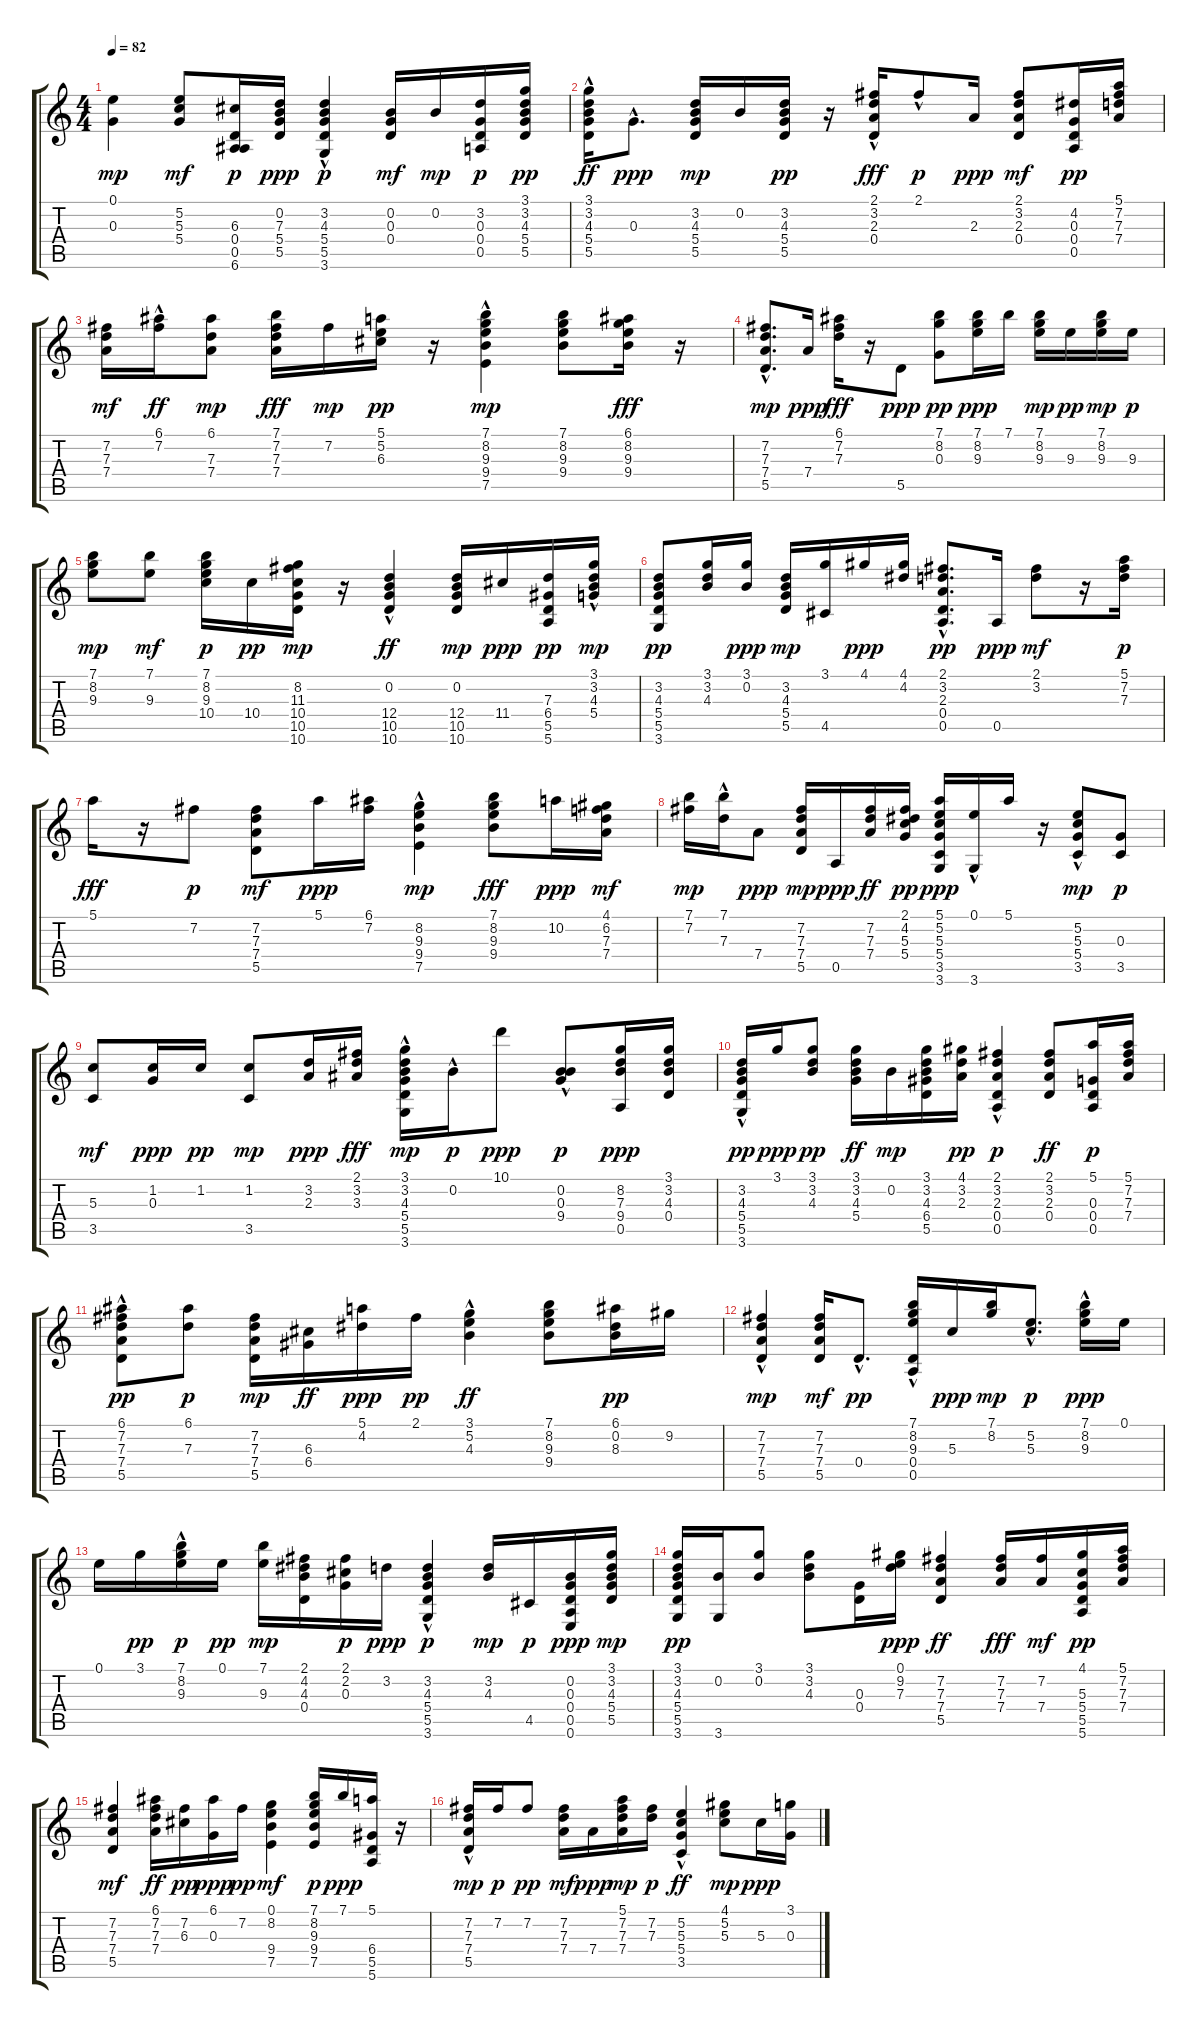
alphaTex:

\track "" {instrument acousticguitarsteel}
\staff {score tabs}
\tuning (E4 B3 G3 D3 A2 E2) {hide}
\ts (4 4)
\tempo 82
\clef g2
\ks c
(0.1 0.3).4{dy mp} (5.2 5.3 5.4).8{dy mf} (6.3 0.4 0.5 6.6).16{dy p} (0.2 7.3 5.4 5.5).16{dy ppp} (3.2 4.3 5.4 5.5 3.6{hac}).4{dy p} (0.2 0.3 0.4).16{dy mf} 0.2.16{dy mp} (3.2 0.3 0.4 0.5).16{dy p} (3.1 3.2 4.3 5.4 5.5).16{dy pp} |
(3.1{hac} 3.2 4.3 5.4 5.5).16{dy ff} 0.3{hac}.8{d dy ppp} (3.2 4.3 5.4 5.5).16{dy mp} 0.2.16 (3.2 4.3 5.4 5.5).16{dy pp} r.16 (2.1 3.2 2.3{hac} 0.4).16{dy fff} 2.1{hac}.8{dy p} 2.3.16{dy ppp} (2.1 3.2 2.3 0.4).8{dy mf} (4.2 0.3 0.4 0.5).16{dy pp} (5.1 7.2 7.3 7.4).16 |
(7.2 7.3 7.4).16{dy mf} (6.1 7.2{hac}).16{dy ff} (6.1 7.3 7.4).8{dy mp} (7.1 7.2 7.3 7.4).16{dy fff} 7.2.16{dy mp} (5.1 5.2 6.3).16{dy pp} r.16 (7.1{hac} 8.2 9.3 9.4 7.5{hac}).4{dy mp} (7.1 8.2 9.3 9.4).8 (6.1 8.2 9.3 9.4).16{dy fff} r.16 |
(7.2 7.3 7.4{hac} 5.5).8{d dy mp} 7.4.16{dy ppp} (6.1 7.2 7.3).16{dy fff} r.16 5.5.8{dy ppp} (7.1 8.2 0.3).8{dy pp} (7.1 8.2 9.3).16{dy ppp} 7.1.16 (7.1 8.2 9.3).16{dy mp} 9.3.16{dy pp} (7.1 8.2 9.3).16{dy mp} 9.3.16{dy p} |
(7.1 8.2 9.3).8{dy mp} (7.1 9.3).8{dy mf} (7.1 8.2 9.3 10.4).16{dy p} 10.4.16{dy pp} (8.2 11.3 10.4 10.5 10.6).16{dy mp} r.16 (0.2 12.4{hac} 10.5 10.6{hac}).4{dy ff} (0.2 12.4 10.5 10.6).16{dy mp} 11.4.16{dy ppp} (7.3 6.4 5.5 5.6).16{dy pp} (3.1{hac} 3.2 4.3 5.4).16{dy mp} |
(3.2 4.3 5.4 5.5 3.6).8{dy pp} (3.1 3.2 4.3).16 (3.1 0.2).16{dy ppp} (3.2 4.3 5.4 5.5).16{dy mp} (3.1 4.5).16 4.1.16{dy ppp} (4.1 4.2).16 (2.1 3.2 2.3{hac} 0.4{hac} 0.5{hac}).8{d dy pp} 0.5.16{dy ppp} (2.1 3.2).8{dy mf} r.16 (5.1 7.2 7.3).16{dy p} |
5.1.16{dy fff} r.16 7.2.8{dy p} (7.2 7.3 7.4 5.5).8{dy mf} 5.1.16{dy ppp} (6.1 7.2).16 (8.2 9.3 9.4 7.5{hac}).4{dy mp} (7.1 8.2 9.3 9.4).8{dy fff} 10.2.16{dy ppp} (4.1 6.2 7.3 7.4).16{dy mf} |
(7.1 7.2).16{dy mp} (7.1 7.3{hac}).16 7.4.8{dy ppp} (7.2 7.3 7.4 5.5).16{dy mp} 0.5.16{dy ppp} (7.2 7.3 7.4).16{dy ff} (2.1 4.2 5.3 5.4).16{dy pp} (5.1 5.2 5.3 5.4 3.5 3.6).16{dy ppp} (0.1{hac} 3.6).16 5.1.16 r.16 (5.2 5.3{hac} 5.4 3.5).8{dy mp} (0.3 3.5).8{dy p} |
(5.3 3.5).8{dy mf} (1.2 0.3).16{dy ppp} 1.2.16{dy pp} (1.2 3.5).8{dy mp} (3.2 2.3).16{dy ppp} (2.1 3.2 3.3).16{dy fff} (3.1 3.2 4.3 5.4 5.5{hac} 3.6{hac}).16{dy mp} 0.2{hac}.16{dy p} 10.1.8{dy ppp} (0.2 0.3{hac} 9.4).8{dy p} (8.2 7.3 9.4 0.5).16{dy ppp} (3.1 3.2 4.3 0.4).16 |
(3.2 4.3 5.4 5.5{hac} 3.6).16{dy pp} 3.1.16{dy ppp} (3.1 3.2 4.3).8{dy pp} (3.1 3.2 4.3 5.4).16{dy ff} 0.2.16{dy mp} (3.1 3.2 4.3 6.4 5.5).16 (4.1 3.2 2.3).16{dy pp} (2.1 3.2 2.3 0.4{hac} 0.5).4{dy p} (2.1 3.2 2.3 0.4).8{dy ff} (5.1 0.3 0.4 0.5).16{dy p} (5.1 7.2 7.3 7.4).16 |
(6.1 7.2 7.3 7.4 5.5{hac}).8{dy pp} (6.1 7.3).8{dy p} (7.2 7.3 7.4 5.5).16{dy mp} (6.3 6.4).16{dy ff} (5.1 4.2).16{dy ppp} 2.1.16{dy pp} (3.1 5.2{hac} 4.3{hac}).4{dy ff} (7.1 8.2 9.3 9.4).8 (6.1 0.2 8.3).16{dy pp} 9.2.16 |
(7.2 7.3 7.4{hac} 5.5).4{dy mp} (7.2 7.3 7.4 5.5).16{dy mf} 0.4{hac}.8{d dy pp} (7.1 8.2 9.3 0.4 0.5{hac}).16 5.3.16{dy ppp} (7.1 8.2).16{dy mp} (5.2{hac} 5.3).8{d dy p} (7.1 8.2{hac} 9.3).16{dy ppp} 0.1.16 |
0.1.16 3.1.16{dy pp} (7.1 8.2{hac} 9.3).16{dy p} 0.1.16{dy pp} (7.1 9.3).16{dy mp} (2.1 4.2 4.3 0.4).16 (2.1 2.2 0.3).16{dy p} 3.2.16{dy ppp} (3.2 4.3 5.4{hac} 5.5 3.6).4{dy p} (3.2 4.3).16{dy mp} 4.5.16{dy p} (0.2 0.3 0.4 0.5 0.6).16{dy ppp} (3.1 3.2 4.3 5.4 5.5).16{dy mp} |
(3.1 3.2 4.3 5.4 5.5 3.6).16{dy pp} (0.2 3.6).16 (3.1 0.2).8 (3.1 3.2 4.3).8 (0.3 0.4).16 (0.1 9.2 7.3).16{dy ppp} (7.2 7.3 7.4 5.5).4{dy ff} (7.2 7.3 7.4).16{dy fff} (7.2 7.4).16{dy mf} (4.1 5.3 5.4 5.5 5.6).16{dy pp} (5.1 7.2 7.3 7.4).16 |
(7.2 7.3 7.4 5.5).4{dy mf} (6.1 7.2 7.3 7.4).16{dy ff} (7.2 6.3).16{dy pp} (6.1 0.3).16{dy ppp} 7.2.16{dy pp} (0.1 8.2 9.4 7.5).4{dy mf} (7.1 8.2 9.3 9.4 7.5).16{dy p} 7.1.16{dy ppp} (5.1 6.4 5.5 5.6).16 r.16 |
(7.2 7.3 7.4 5.5{hac}).16{dy mp} 7.2.16{dy p} 7.2.8{dy pp} (7.2 7.3 7.4).16{dy mf} 7.4.16{dy ppp} (5.1 7.2 7.3 7.4).16{dy mp} (7.2 7.3).16{dy p} (5.2 5.3 5.4{hac} 3.5).4{dy ff} (4.1 5.2 5.3).8{dy mp} 5.3.16{dy ppp} (3.1 0.3).16
